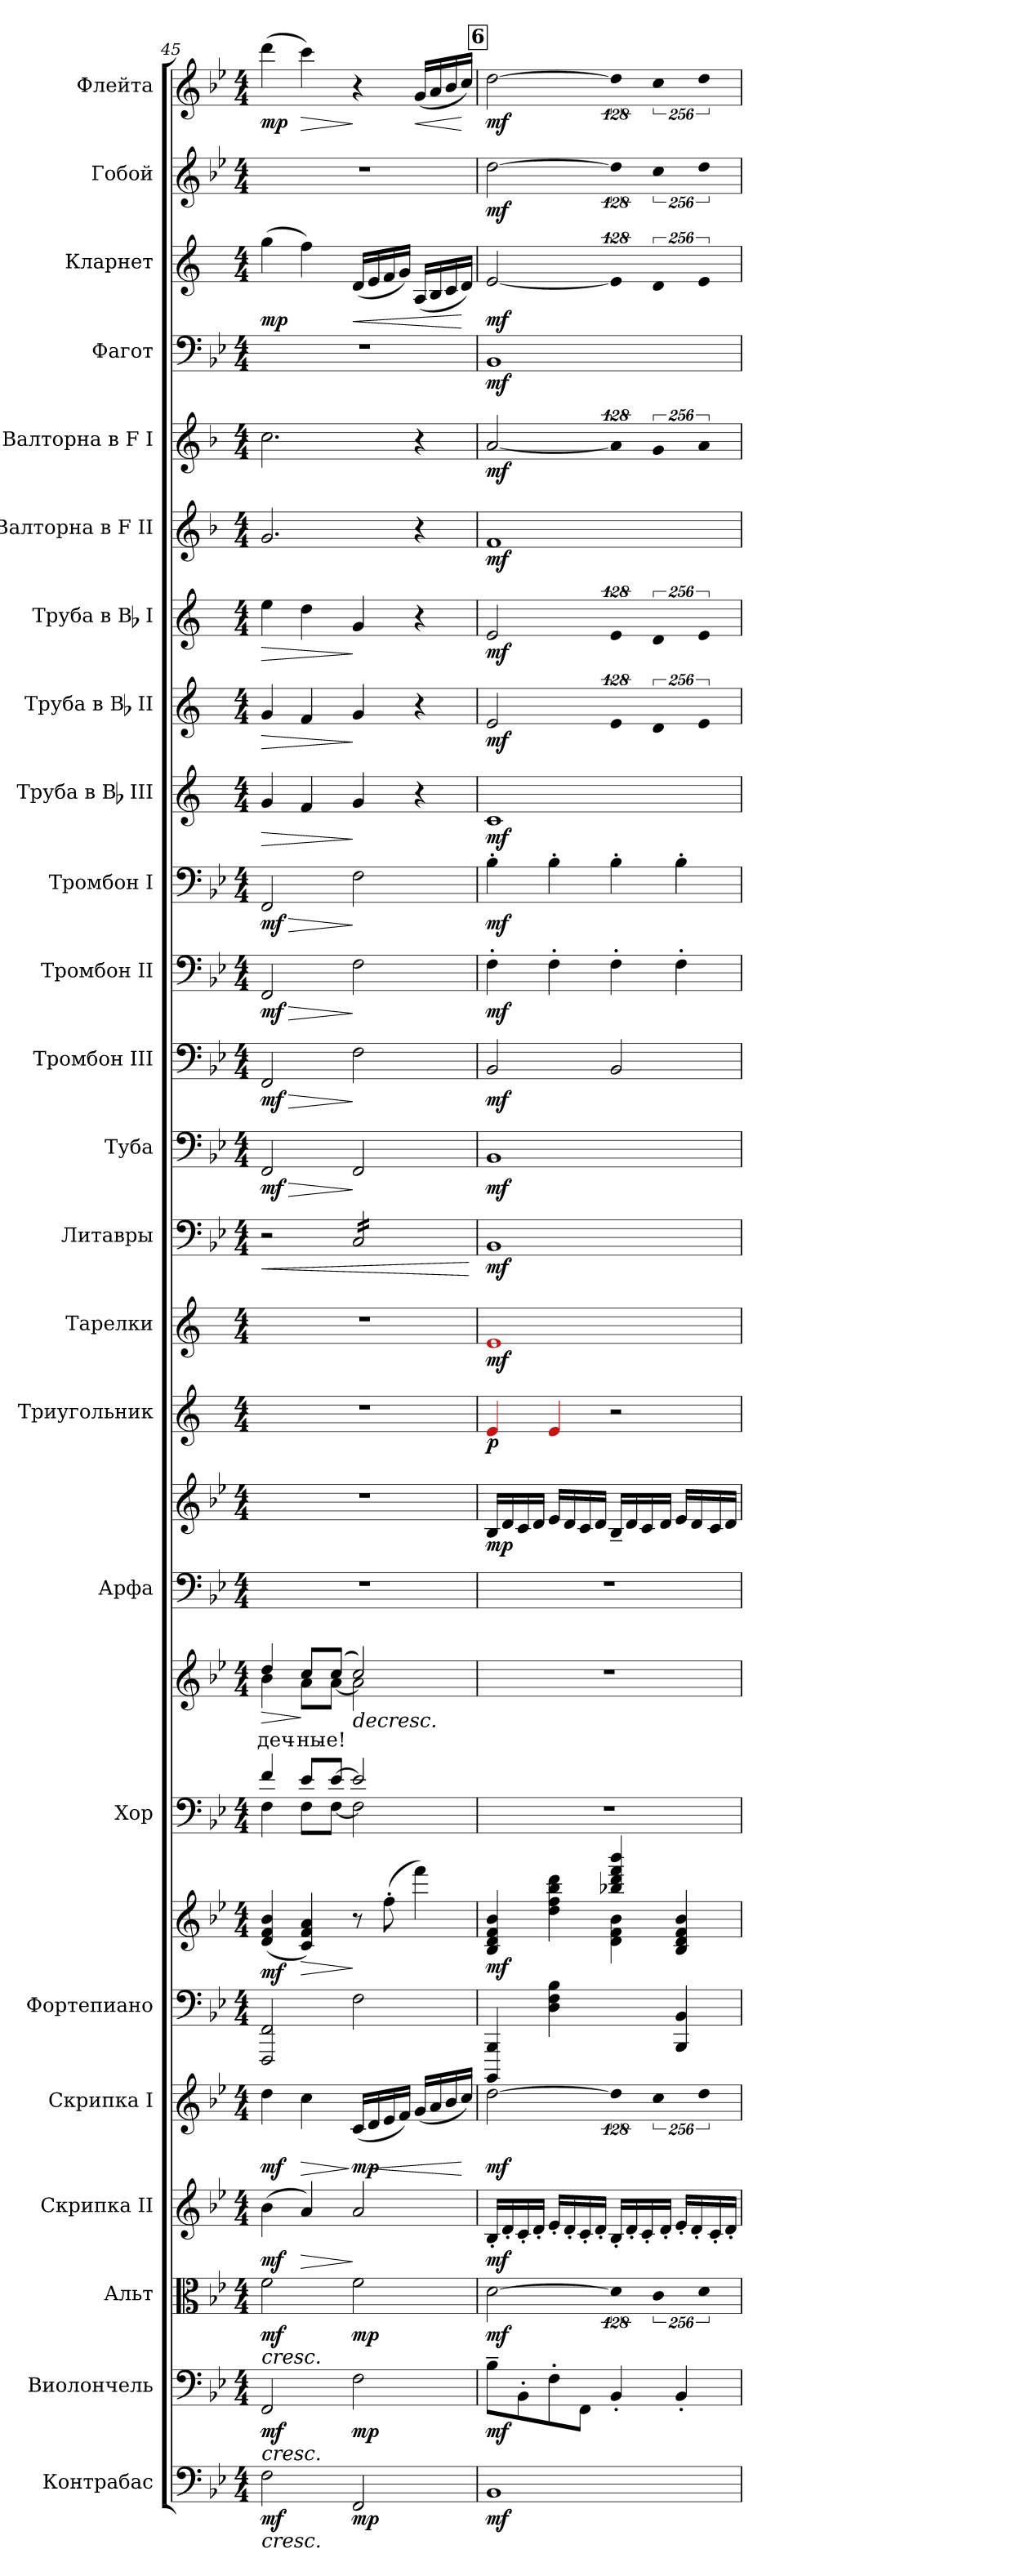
**kern	**dynam	**kern	**dynam	**kern	**dynam	**kern	**dynam	**kern	**dynam	**kern	**kern	**dynam	**kern	**kern	**text	**dynam	**kern	**kern	**dynam	**kern	**dynam	**kern	**dynam	**kern	**dynam	**kern	**dynam	**kern	**dynam	**kern	**dynam	**kern	**dynam	**kern	**dynam	**kern	**dynam	**kern	**dynam	**kern	**dynam	**kern	**dynam	**kern	**dynam	**kern	**dynam	**kern	**dynam	**kern	**dynam
*part24	*part24	*part23	*part23	*part22	*part22	*part21	*part21	*part20	*part20	*part19	*part19	*part19	*part18	*part18	*part18	*part18	*part17	*part17	*part17	*part16	*part16	*part15	*part15	*part14	*part14	*part13	*part13	*part12	*part12	*part11	*part11	*part10	*part10	*part9	*part9	*part8	*part8	*part7	*part7	*part6	*part6	*part5	*part5	*part4	*part4	*part3	*part3	*part2	*part2	*part1	*part1
*staff27	*staff27	*staff26	*staff26	*staff25	*staff25	*staff24	*staff24	*staff23	*staff23	*staff22	*staff21	*staff21/22	*staff20	*staff19	*staff19	*staff19/20	*staff18	*staff17	*staff17/18	*staff16	*staff16	*staff15	*staff15	*staff14	*staff14	*staff13	*staff13	*staff12	*staff12	*staff11	*staff11	*staff10	*staff10	*staff9	*staff9	*staff8	*staff8	*staff7	*staff7	*staff6	*staff6	*staff5	*staff5	*staff4	*staff4	*staff3	*staff3	*staff2	*staff2	*staff1	*staff1
*I"Контрабас	*	*I"Виолончель	*	*I"Альт	*	*I"Скрипка II	*	*I"Скрипка I	*	*I"Фортепиано	*	*	*I"Хор	*	*	*	*I"Арфа	*	*	*I"Триугольник	*	*I"Тарелки	*	*I"Литавры	*	*I"Туба	*	*I"Тромбон III	*	*I"Тромбон II	*	*I"Тромбон I	*	*I"Труба в Bb III	*	*I"Труба в Bb II	*	*I"Труба в Bb I	*	*I"Валторна в F II	*	*I"Валторна в F I	*	*I"Фагот	*	*I"Кларнет	*	*I"Гобой	*	*I"Флейта	*
*	*	*	*	*	*	*	*	*	*	*	*	*	*	*	*	*	*	*	*	*	*	*	*	*	*	*	*	*I'Тромб. III	*	*I'Тромб. II	*	*I'Тромб. I	*	*I'Тр. III	*	*I'Тр. II	*	*I'Тр. I	*	*I'Валт. II	*	*I'Влт. I	*	*	*	*	*	*	*	*	*
*clefF4	*	*clefF4	*	*clefC3	*	*clefG2	*	*clefG2	*	*clefF4	*clefG2	*	*clefF4	*clefG2	*	*	*clefF4	*clefG2	*	*clefG2	*	*clefG2	*	*clefF4	*	*clefF4	*	*clefF4	*	*clefF4	*	*clefF4	*	*clefG2	*	*clefG2	*	*clefG2	*	*clefG2	*	*clefG2	*	*clefF4	*	*clefG2	*	*clefG2	*	*clefG2	*
*ITrd7c12	*	*	*	*	*	*	*	*	*	*	*	*	*	*	*	*	*	*	*	*	*	*	*	*	*	*	*	*	*	*	*	*	*	*ITrd1c2	*	*ITrd1c2	*	*ITrd1c2	*	*ITrd4c7	*	*ITrd4c7	*	*	*	*ITrd1c2	*	*	*	*	*
*k[b-e-]	*	*k[b-e-]	*	*k[b-e-]	*	*k[b-e-]	*	*k[b-e-]	*	*k[b-e-]	*k[b-e-]	*	*k[b-e-]	*k[b-e-]	*	*	*k[b-e-]	*k[b-e-]	*	*k[]	*	*k[]	*	*k[b-e-]	*	*k[b-e-]	*	*k[b-e-]	*	*k[b-e-]	*	*k[b-e-]	*	*k[b-e-]	*	*k[b-e-]	*	*k[b-e-]	*	*k[b-e-]	*	*k[b-e-]	*	*k[b-e-]	*	*k[b-e-]	*	*k[b-e-]	*	*k[b-e-]	*
*B-:	*	*B-:	*	*B-:	*	*B-:	*	*B-:	*	*B-:	*B-:	*	*B-:	*B-:	*	*	*B-:	*B-:	*	*C:	*	*C:	*	*B-:	*	*B-:	*	*B-:	*	*B-:	*	*B-:	*	*B-:	*	*B-:	*	*B-:	*	*B-:	*	*B-:	*	*B-:	*	*B-:	*	*B-:	*	*B-:	*
*M4/4	*	*M4/4	*	*M4/4	*	*M4/4	*	*M4/4	*	*M4/4	*M4/4	*	*M4/4	*M4/4	*	*	*M4/4	*M4/4	*	*M4/4	*	*M4/4	*	*M4/4	*	*M4/4	*	*M4/4	*	*M4/4	*	*M4/4	*	*M4/4	*	*M4/4	*	*M4/4	*	*M4/4	*	*M4/4	*	*M4/4	*	*M4/4	*	*M4/4	*	*M4/4	*
=45	=45	=45	=45	=45	=45	=45	=45	=45	=45	=45	=45	=45	=45	=45	=45	=45	=45	=45	=45	=45	=45	=45	=45	=45	=45	=45	=45	=45	=45	=45	=45	=45	=45	=45	=45	=45	=45	=45	=45	=45	=45	=45	=45	=45	=45	=45	=45	=45	=45	=45	=45
!	!LO:HP:b	!	!	!	!	!	!	!	!	!	!	!	!	!	!	!	!	!	!	!	!	!	!	!	!	!	!	!	!	!	!	!	!	!	!	!	!	!	!	!	!	!	!	!	!	!	!	!	!	!	!
!	!LO:HP:n=1:b	!	!LO:HP:b	!	!	!	!	!	!	!	!	!	!	!	!	!	!	!	!	!	!	!	!	!	!	!	!	!	!	!	!	!	!	!	!	!	!	!	!	!	!	!	!	!	!	!	!	!	!	!	!
!	!	!	!LO:HP:n=1:b	!	!LO:HP:b	!	!	!	!	!	!	!	!	!	!	!	!	!	!	!	!	!	!	!	!	!	!	!	!	!	!	!	!	!	!	!	!	!	!	!	!	!	!	!	!	!	!	!	!	!	!
!	!	!	!	!	!LO:HP:n=1:b	!	!	!	!	!	!	!	!	!	!	!	!	!	!	!	!	!	!	!	!	!	!	!	!	!	!	!	!	!	!	!	!	!	!	!	!	!	!	!	!	!	!	!	!	!	!
*	*	*	*	*	*	*	*	*	*	*	*	*	*^	*	*	*	*	*	*	*	*	*	*	*	*	*	*	*	*	*	*	*	*	*	*	*	*	*	*	*	*	*	*	*	*	*	*	*	*	*	*
!	!	!	!	!	!	!	!	!	!	!	!	!	!	!	!	!LO:LY:b:color=#000000	!LO:HP:b	!	!	!	!	!	!	!	!	!LO:HP:b	!	!LO:HP:b	!	!LO:HP:b	!	!LO:HP:b	!	!LO:HP:b	!	!LO:HP:b	!	!LO:HP:b	!	!LO:HP:b	!	!	!	!	!	!	!	!	!	!	!	!
*	*	*	*	*	*	*	*	*	*	*	*	*	*	*	*^	*	*	*	*	*	*	*	*	*	*	*	*	*	*	*	*	*	*	*	*	*	*	*	*	*	*	*	*	*	*	*	*	*	*	*	*	*
2FFi\	> < mf	2FFi/	> < mf	2fi\	> < mf	(4b-i\	mf	4ddi\	mf	2FFFi/ 2FFi	(4di/ 4fi 4b-i	mf	4fi/	4Fi\	4ddi/	4b-i\	-деч-	>	1r	1r	.	1r	.	1r	.	2r	<	2FFi/	> mf	2FFi/	> mf	2FFi/	> mf	2FFi/	> mf	4fi/	>	4fi/	>	4ddi\	>	2.ci/	.	2.fi\	.	1r	.	(4ffi\	mp	1r	.	(4dddi\	mp
!	!	!	!	!	!	!	!LO:HP:b	!	!LO:HP:b	!	!	!LO:HP:b	!	!	!	!	!	!	!	!	!	!	!	!	!	!	!	!	!	!	!	!	!	!	!	!	!	!	!	!	!	!	!	!	!	!	!	!	!	!	!	!	!
!	!	!	!	!	!	!	!	!	!	!	!	!	!	!	!	!	!LO:LY:b:color=#000000	!	!	!	!	!	!	!	!	!	!	!	!	!	!	!	!	!	!	!	!	!	!	!	!	!	!	!	!	!	!	!	!	!	!	!	!LO:HP:b
.	.	.	.	.	.	4ai/)	>	4cci\	>	.	4ci/ 4fi 4ai)	>	8e-i/L	8Fi\L	8cci/L	8ai\L	-ны-	]	.	.	.	.	.	.	.	.	.	.	.	.	.	.	.	.	.	4e-i/	.	4e-i/	.	4cci\	.	.	.	.	.	.	.	4ee-i\)	.	.	.	4ccci\)	>
!	!	!	!	!	!	!	!	!	!	!	!	!	!	!	!	!	!LO:LY:b:color=#000000	!	!	!	!	!	!	!	!	!	!	!	!	!	!	!	!	!	!	!	!	!	!	!	!	!	!	!	!	!	!	!	!	!	!	!	!
.	.	.	.	.	.	.	.	.	.	.	.	.	[>8e-i/J	[<8Fi\J	(8cci/J	[<8ai\J	-е!	.	.	.	.	.	.	.	.	.	.	.	.	.	.	.	.	.	.	.	.	.	.	.	.	.	.	.	.	.	.	.	.	.	.	.	.
!	!	!	!	!	!	!	!	!	!	!	!	!	!	!	!	!	!	!LO:HP:n=1:b	!	!	!	!	!	!	!	!	!	!	!	!	!	!	!	!	!	!	!	!	!	!	!	!	!	!	!	!	!	!	!LO:HP:b	!	!	!	!
*	*	*	*	*	*	*	*	*	*	*	*	*	*	*	*	*	*	*	*	*	*	*	*	*	*	*tremolo	*	*	*	*	*	*	*	*	*	*	*	*	*	*	*	*	*	*	*	*	*	*	*	*	*	*	*
2FFFi/	] mp	2Fi\	] mp	2fi\	] mp	2ai/	]	(16ci/LL	] mp	2Fi\	8r	]	2e-i/]	2Fi\]	2cci/)	2ai\]	.	] >	.	.	.	.	.	.	.	16Ci/LL	.	2FFi/	]	2Fi\	]	2Fi\	]	2Fi\	]	4fi/	]	4fi/	]	4fi/	]	.	.	.	.	.	.	(16ci/LL	<	.	.	4r	]
!	!	!	!	!	!	!	!	!	!LO:HP:b	!	!	!	!	!	!	!	!	!	!	!	!	!	!	!	!	!	!	!	!	!	!	!	!	!	!	!	!	!	!	!	!	!	!	!	!	!	!	!	!	!	!	!	!
.	.	.	.	.	.	.	.	16di/	<	.	.	.	.	.	.	.	.	.	.	.	.	.	.	.	.	16Ci/	.	.	.	.	.	.	.	.	.	.	.	.	.	.	.	.	.	.	.	.	.	16di/	.	.	.	.	.
.	.	.	.	.	.	.	.	16e-i/	.	.	(8ff'i\	.	.	.	.	.	.	.	.	.	.	.	.	.	.	16Ci/	.	.	.	.	.	.	.	.	.	.	.	.	.	.	.	.	.	.	.	.	.	16e-i/	.	.	.	.	.
.	.	.	.	.	.	.	.	16fi/JJ)	.	.	.	.	.	.	.	.	.	.	.	.	.	.	.	.	.	16Ci/	.	.	.	.	.	.	.	.	.	.	.	.	.	.	.	.	.	.	.	.	.	16fi/JJ)	.	.	.	.	.
!	!	!	!	!	!	!	!	!	!	!	!	!	!	!	!	!	!	!	!	!	!	!	!	!	!	!	!	!	!	!	!	!	!	!	!	!	!	!	!	!	!	!	!	!	!	!	!	!	!	!	!	!	!LO:HP:b
.	.	.	.	.	.	.	.	(16gi/LL	.	.	4fffi\)	.	.	.	.	.	.	.	.	.	.	.	.	.	.	16Ci/	.	.	.	.	.	.	.	.	.	4r	.	4r	.	4r	.	4r	.	4r	.	.	.	(16Gi/LL	.	.	.	(16gi/LL	<
.	.	.	.	.	.	.	.	16ai/	.	.	.	.	.	.	.	.	.	.	.	.	.	.	.	.	.	16Ci/	.	.	.	.	.	.	.	.	.	.	.	.	.	.	.	.	.	.	.	.	.	16Ai/	.	.	.	16ai/	.
.	.	.	.	.	.	.	.	16b-i/	.	.	.	.	.	.	.	.	.	.	.	.	.	.	.	.	.	16Ci/	.	.	.	.	.	.	.	.	.	.	.	.	.	.	.	.	.	.	.	.	.	16B-i/	.	.	.	16b-i/	.
.	.	.	.	.	.	.	.	16cci/JJ)	[	.	.	.	.	.	.	.	.	.	.	.	.	.	.	.	.	16Ci/JJ	.	.	.	.	.	.	.	.	.	.	.	.	.	.	.	.	.	.	.	.	.	16ci/JJ)	[	.	.	16cci/JJ)	[
*	*	*	*	*	*	*	*	*	*	*	*	*	*	*	*	*	*	*	*	*	*	*	*	*	*	*Xtremolo	*	*	*	*	*	*	*	*	*	*	*	*	*	*	*	*	*	*	*	*	*	*	*	*	*	*	*
*	*	*	*	*	*	*	*	*	*	*	*	*	*v	*v	*	*	*	*	*	*	*	*	*	*	*	*	*	*	*	*	*	*	*	*	*	*	*	*	*	*	*	*	*	*	*	*	*	*	*	*	*	*	*
*	*	*	*	*	*	*	*	*	*	*	*	*	*	*v	*v	*	*	*	*	*	*	*	*	*	*	*	*	*	*	*	*	*	*	*	*	*	*	*	*	*	*	*	*	*	*	*	*	*	*	*	*	*
.	[	.	[	.	[	.	.	.	.	.	.	.	.	.	.	.	.	.	.	.	.	.	.	.	[	.	.	.	.	.	.	.	.	.	.	.	.	.	.	.	.	.	.	.	.	.	.	.	.	.	.
!!LO:REH:place=s1:B:color=#000000:enc=box:fs=9.7131:t=6
=46	=46	=46	=46	=46	=46	=46	=46	=46	=46	=46	=46	=46	=46	=46	=46	=46	=46	=46	=46	=46	=46	=46	=46	=46	=46	=46	=46	=46	=46	=46	=46	=46	=46	=46	=46	=46	=46	=46	=46	=46	=46	=46	=46	=46	=46	=46	=46	=46	=46	=46	=46
*	*	*	*	*	*	*	*	*	*	*	*^	*	*	*	*	*	*	*	*	*	*	*	*	*	*	*	*	*	*	*	*	*	*	*	*	*	*	*	*	*	*	*	*	*	*	*	*	*	*	*	*
1BBB-i	mf	8B-~i\L	mf	[>2di\	mf	16B-'i/LL	mf	[>2ddi\	mf	4BBBB-i/ 4BBB-i	4B-i/ 4di 4fi 4b-i	4ryy	mf	1r	1r	.	.	1r	16B-i/LL	mp	4Rei/	p	1Rei	mf	1BB-i	mf	1BB-i	mf	2BB-i/	mf	4F'i\	mf	4B-'i\	mf	1B-i	mf	2di/	mf	2di/	mf	1B-i	mf	[<2di/	mf	1BB-i	mf	[<2di/	mf	[>2ddi\	mf	[>2ddi\	mf
.	.	.	.	.	.	16d'i/	.	.	.	.	.	.	.	.	.	.	.	.	16di/	.	.	.	.	.	.	.	.	.	.	.	.	.	.	.	.	.	.	.	.	.	.	.	.	.	.	.	.	.	.	.	.	.
.	.	8BB-'i\	.	.	.	16c'i/	.	.	.	.	.	.	.	.	.	.	.	.	16ci/	.	.	.	.	.	.	.	.	.	.	.	.	.	.	.	.	.	.	.	.	.	.	.	.	.	.	.	.	.	.	.	.	.
.	.	.	.	.	.	16d'i/JJ	.	.	.	.	.	.	.	.	.	.	.	.	16di/JJ	.	.	.	.	.	.	.	.	.	.	.	.	.	.	.	.	.	.	.	.	.	.	.	.	.	.	.	.	.	.	.	.	.
.	.	8F'i\	.	.	.	16e-'i/LL	.	.	.	4Di\ 4Fi 4B-i	4ryy	4ddi\ 4ffi 4bb-i 4dddi	.	.	.	.	.	.	16e-i/LL	.	4Rei/	.	.	.	.	.	.	.	.	.	4F'i\	.	4B-'i\	.	.	.	.	.	.	.	.	.	.	.	.	.	.	.	.	.	.	.
.	.	.	.	.	.	16d'i/	.	.	.	.	.	.	.	.	.	.	.	.	16di/	.	.	.	.	.	.	.	.	.	.	.	.	.	.	.	.	.	.	.	.	.	.	.	.	.	.	.	.	.	.	.	.	.
.	.	8FFi\J	.	.	.	16c'i/	.	.	.	.	.	.	.	.	.	.	.	.	16ci/	.	.	.	.	.	.	.	.	.	.	.	.	.	.	.	.	.	.	.	.	.	.	.	.	.	.	.	.	.	.	.	.	.
.	.	.	.	.	.	16d'i/JJ	.	.	.	.	.	.	.	.	.	.	.	.	16di/JJ	.	.	.	.	.	.	.	.	.	.	.	.	.	.	.	.	.	.	.	.	.	.	.	.	.	.	.	.	.	.	.	.	.
!	!	!	!	!LO:N:vis=4	!	!	!	!LO:N:vis=4	!	!	!	!	!	!	!	!	!	!	!	!	!	!	!	!	!	!	!	!	!	!	!	!	!	!	!	!	!LO:N:vis=4	!	!LO:N:vis=4	!	!	!	!LO:N:vis=4	!	!	!	!LO:N:vis=4	!	!LO:N:vis=4	!	!LO:N:vis=4	!
.	.	4BB-'i/	.	512%85di\]	.	16B-'i/LL	.	512%85ddi\]	.	4ryy	4bb-Xi/ 4dddi 4fffi 4bbb-i	4di\ 4fi 4b-i	.	.	.	.	.	.	16B-~i/LL	.	2r	.	.	.	.	.	.	.	2BB-i/	.	4F'i\	.	4B-'i\	.	.	.	512%85di/	.	512%85di/	.	.	.	512%85di/]	.	.	.	512%85di/]	.	512%85ddi\]	.	512%85ddi\]	.
.	.	.	.	.	.	16d'i/	.	.	.	.	.	.	.	.	.	.	.	.	16di/	.	.	.	.	.	.	.	.	.	.	.	.	.	.	.	.	.	.	.	.	.	.	.	.	.	.	.	.	.	.	.	.	.
.	.	.	.	.	.	16c'i/	.	.	.	.	.	.	.	.	.	.	.	.	16ci/	.	.	.	.	.	.	.	.	.	.	.	.	.	.	.	.	.	.	.	.	.	.	.	.	.	.	.	.	.	.	.	.	.
!	!	!	!	!LO:N:vis=4	!	!	!	!LO:N:vis=4	!	!	!	!	!	!	!	!	!	!	!	!	!	!	!	!	!	!	!	!	!	!	!	!	!	!	!	!	!LO:N:vis=4	!	!LO:N:vis=4	!	!	!	!LO:N:vis=4	!	!	!	!LO:N:vis=4	!	!LO:N:vis=4	!	!LO:N:vis=4	!
.	.	.	.	1024%171ci\	.	.	.	1024%171cci\	.	.	.	.	.	.	.	.	.	.	.	.	.	.	.	.	.	.	.	.	.	.	.	.	.	.	.	.	1024%171ci/	.	1024%171ci/	.	.	.	1024%171ci/	.	.	.	1024%171ci/	.	1024%171cci\	.	1024%171cci\	.
.	.	.	.	.	.	16d'i/JJ	.	.	.	.	.	.	.	.	.	.	.	.	16di/JJ	.	.	.	.	.	.	.	.	.	.	.	.	.	.	.	.	.	.	.	.	.	.	.	.	.	.	.	.	.	.	.	.	.
.	.	4BB-'i/	.	.	.	16e-'i/LL	.	.	.	4BBB-i/ 4BB-i	4B-i/ 4di 4fi 4b-i	4ryy	.	.	.	.	.	.	16e-i/LL	.	.	.	.	.	.	.	.	.	.	.	4F'i\	.	4B-'i\	.	.	.	.	.	.	.	.	.	.	.	.	.	.	.	.	.	.	.
.	.	.	.	.	.	16d'i/	.	.	.	.	.	.	.	.	.	.	.	.	16di/	.	.	.	.	.	.	.	.	.	.	.	.	.	.	.	.	.	.	.	.	.	.	.	.	.	.	.	.	.	.	.	.	.
!	!	!	!	!LO:N:vis=4	!	!	!	!LO:N:vis=4	!	!	!	!	!	!	!	!	!	!	!	!	!	!	!	!	!	!	!	!	!	!	!	!	!	!	!	!	!LO:N:vis=4	!	!LO:N:vis=4	!	!	!	!LO:N:vis=4	!	!	!	!LO:N:vis=4	!	!LO:N:vis=4	!	!LO:N:vis=4	!
.	.	.	.	1024%171di\	.	.	.	1024%171ddi\	.	.	.	.	.	.	.	.	.	.	.	.	.	.	.	.	.	.	.	.	.	.	.	.	.	.	.	.	1024%171di/	.	1024%171di/	.	.	.	1024%171di/	.	.	.	1024%171di/	.	1024%171ddi\	.	1024%171ddi\	.
.	.	.	.	.	.	16c'i/	.	.	.	.	.	.	.	.	.	.	.	.	16ci/	.	.	.	.	.	.	.	.	.	.	.	.	.	.	.	.	.	.	.	.	.	.	.	.	.	.	.	.	.	.	.	.	.
.	.	.	.	.	.	16d'i/JJ	.	.	.	.	.	.	.	.	.	.	.	.	16di/JJ	.	.	.	.	.	.	.	.	.	.	.	.	.	.	.	.	.	.	.	.	.	.	.	.	.	.	.	.	.	.	.	.	.
*	*	*	*	*	*	*	*	*	*	*	*v	*v	*	*	*	*	*	*	*	*	*	*	*	*	*	*	*	*	*	*	*	*	*	*	*	*	*	*	*	*	*	*	*	*	*	*	*	*	*	*	*	*
=	=	=	=	=	=	=	=	=	=	=	=	=	=	=	=	=	=	=	=	=	=	=	=	=	=	=	=	=	=	=	=	=	=	=	=	=	=	=	=	=	=	=	=	=	=	=	=	=	=	=	=
*-	*-	*-	*-	*-	*-	*-	*-	*-	*-	*-	*-	*-	*-	*-	*-	*-	*-	*-	*-	*-	*-	*-	*-	*-	*-	*-	*-	*-	*-	*-	*-	*-	*-	*-	*-	*-	*-	*-	*-	*-	*-	*-	*-	*-	*-	*-	*-	*-	*-	*-	*-
